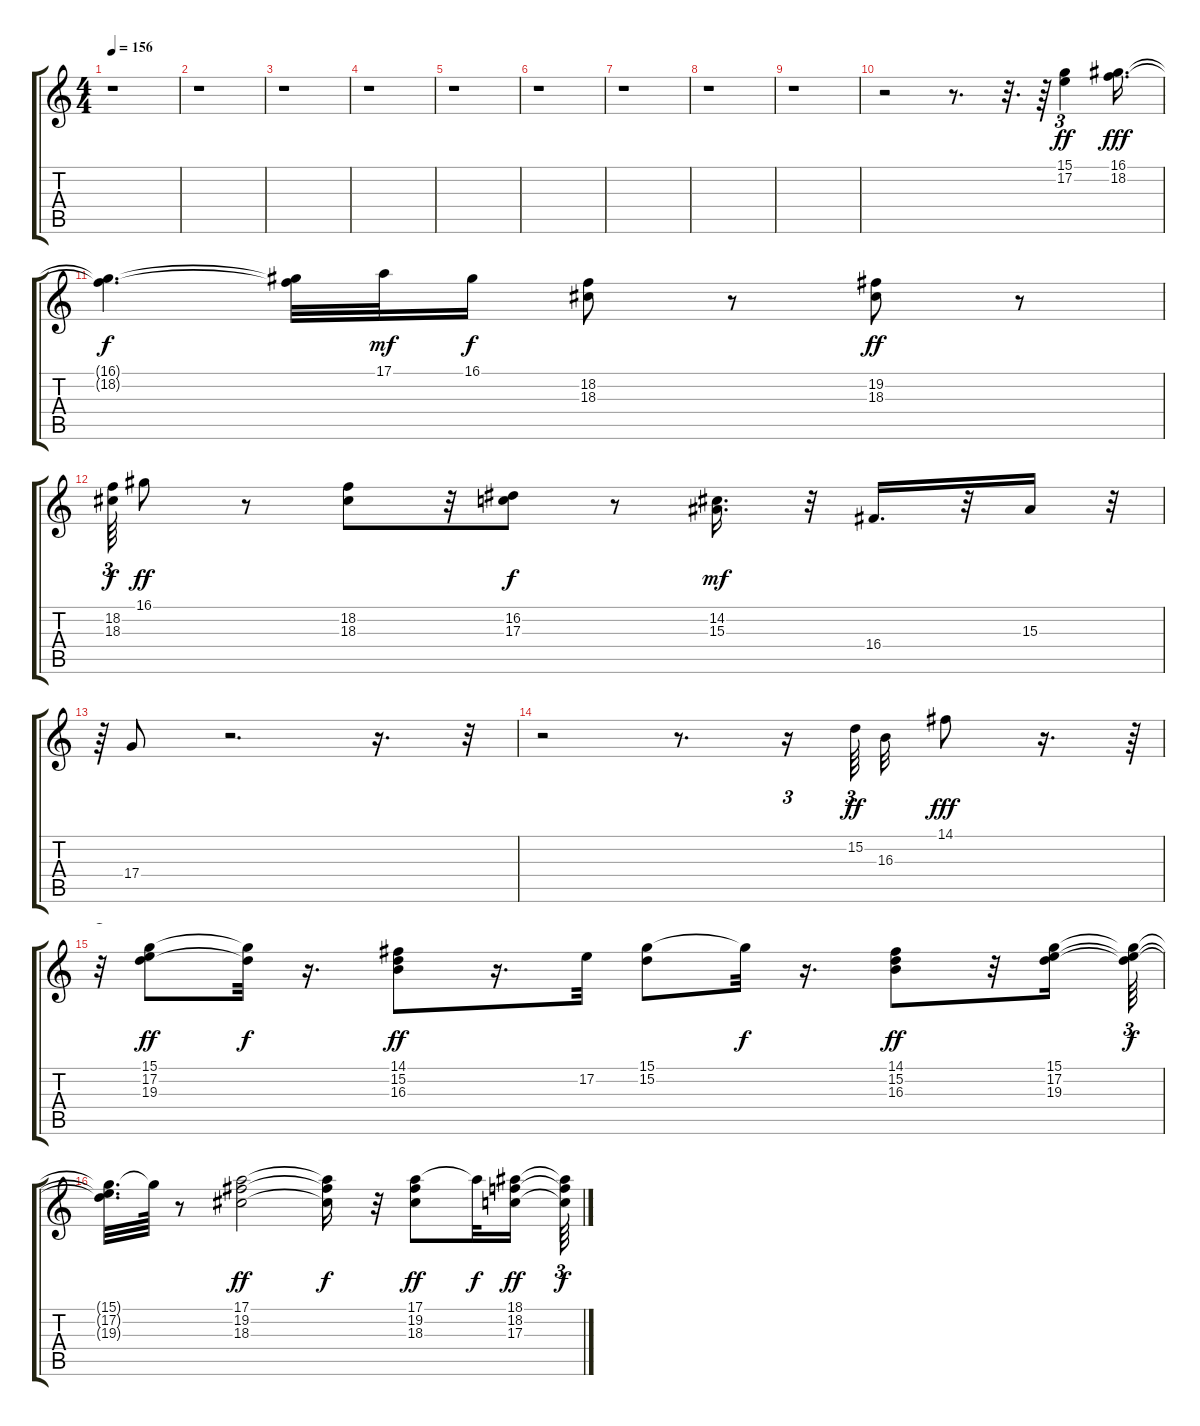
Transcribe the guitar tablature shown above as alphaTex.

\track "" {instrument brasssection}
\staff {score tabs}
\tuning (E4 B3 G3 D3 A2 E2) {hide}
\ts (4 4)
\tempo 156
\clef g2
\ks c
r.1{dy f} |
r.1 |
r.1 |
r.1 |
r.1 |
r.1 |
r.1 |
r.1 |
r.1 |
r.2 r.8{d} r.32{d} r.64 (15.1 17.2).4{tu (3 2) dy ff} (16.1 18.2).16{d dy fff} |
(16.1{t} 18.2{t}).4{d dy f} (16.1{t} 18.2{t}).32 17.1.32{dy mf} 16.1.16{dy f} (18.2 18.3).8 r.8 (19.2 18.3).8{dy ff} r.8 |
(18.2 18.3).64{tu (3 2) dy f} 16.1.8{dy ff} r.8 (18.2 18.3).8 r.32 (16.2 17.3).8{dy f} r.8 (14.2 15.3).16{d dy mf} r.32 16.4.16{d} r.32 15.3.16 r.32{tu (3 2)} |
r.64{tu (3 2)} 17.4.8 r.2{d} r.16{d} r.32{tu (3 2)} |
r.2 r.8{d} r.16{tu (3 2)} 15.2.64{tu (3 2) dy ff} 16.3.32 14.1.8{dy fff} r.16{d} r.64{tu (3 2)} |
r.32{tu (3 2)} (15.1 17.2 19.3).8{dy ff} (15.1{t} 19.3{t}).32{dy f} r.16{d} (14.1 15.2 16.3).8{dy ff} r.16{d} 17.2.32 (15.1 15.2).8 15.1{t}.32{dy f} r.16{d} (14.1 15.2 16.3).8{dy ff} r.32 (15.1 17.2 19.3).16 (15.1{t} 17.2{t} 19.3{t}).64{tu (3 2) dy f} |
(15.1{t} 17.2{t} 19.3{t}).32{d} 15.1{t}.64 r.8 (17.1 19.2 18.3).2{dy ff} (17.1{t} 19.2{t} 18.3{t}).16{dy f} r.32 (17.1 19.2 18.3).8{dy ff} 17.1{t}.32{dy f} (18.1 18.2 17.3).16{dy ff} (18.1{t} 18.2{t} 17.3{t}).64{tu (3 2) dy f}
